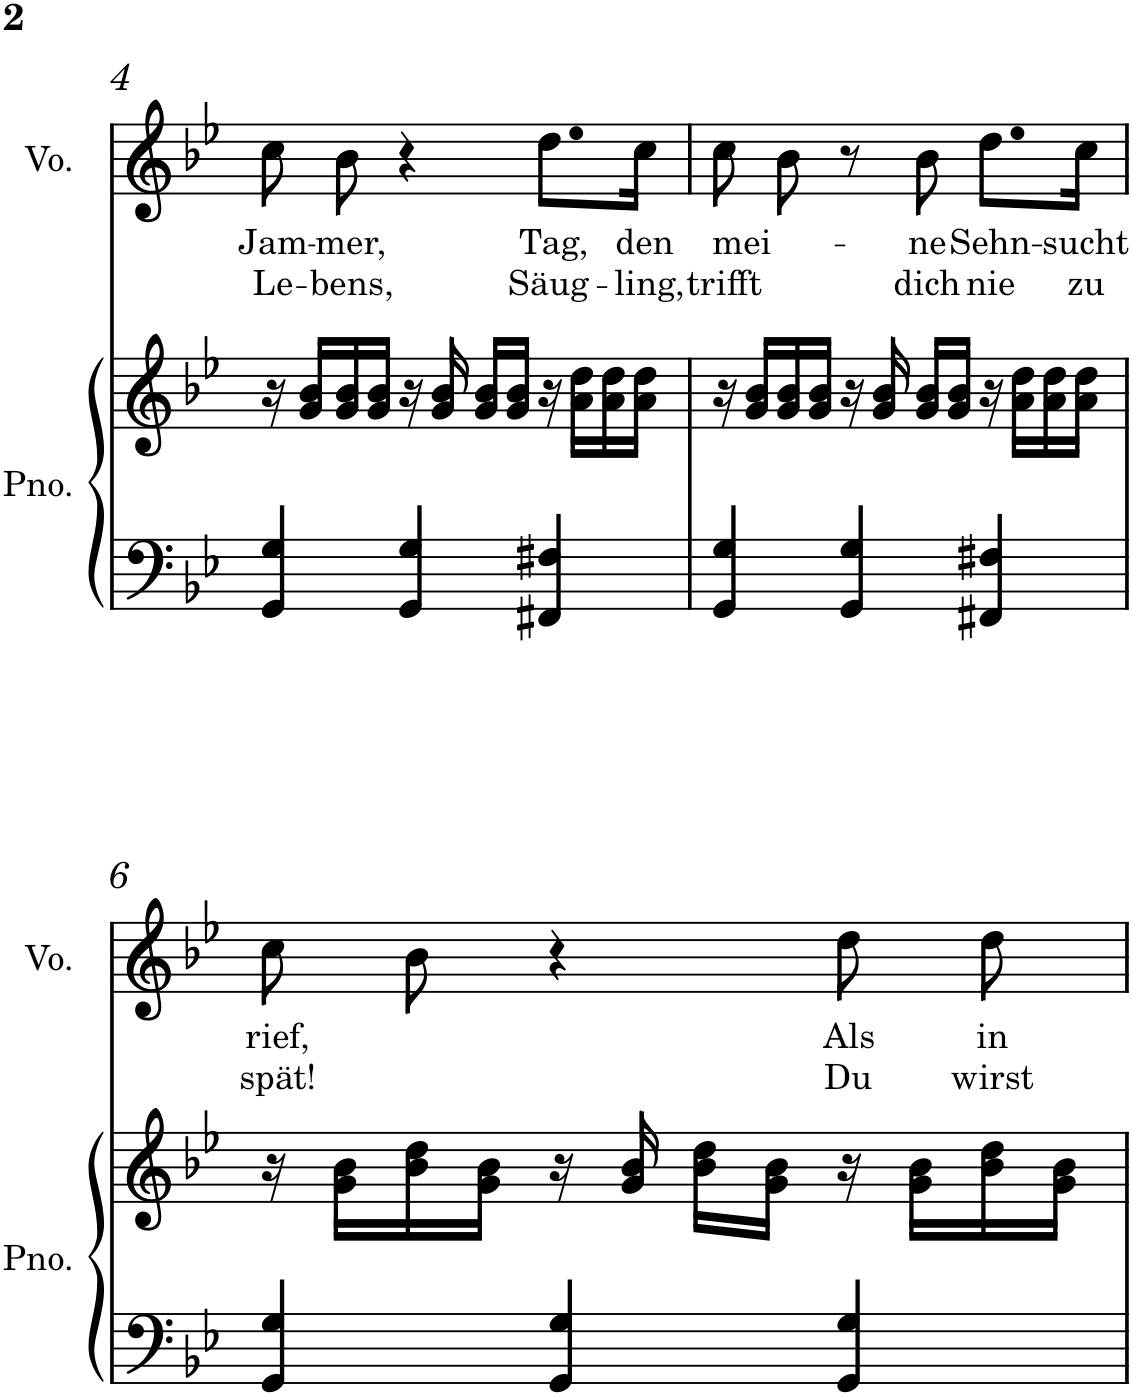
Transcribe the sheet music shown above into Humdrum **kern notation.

**kern	**kern	**kern	**text	**text
*part2	*part2	*part1	*part1	*part1
*staff3	*staff2	*staff1	*staff1	*staff1
*I"Piano	*	*I"Voice	*	*
*I'Pno.	*	*I'Vo.	*	*
!!LO:PB:g=z
*clefF4	*clefG2	*clefG2	*	*
*k[b-e-]	*k[b-e-]	*k[b-e-]	*	*
*M6/8	*M6/8	*M6/8	*	*
=4	=4	=4	=4	=4
!	!	!	!LO:LY:b	!LO:LY:b
4GG/ 4G/	16r	8cc\	Jam-	Le-
.	16g/ 16b-/LL	.	.	.
!	!	!	!LO:LY:b	!LO:LY:b
.	16g/ 16b-/	8b-\	-mer,	-bens,
.	16g/ 16b-/JJ	.	.	.
4GG/ 4G/	16r	4r	.	.
.	16g/ 16b-/	.	.	.
.	16g/ 16b-/LL	.	.	.
.	16g/ 16b-/JJ	.	.	.
!	!	!	!LO:LY:b	!LO:LY:b
4FF#X/ 4F#X/	16r	8.dd\L	Tag,	Säug-
.	16a\ 16dd\LL	.	.	.
.	16a\ 16dd\	.	.	.
!	!	!	!LO:LY:b	!LO:LY:b
.	16a\ 16dd\JJ	16cc\Jk	den	-ling,
=5	=5	=5	=5	=5
!	!	!	!LO:LY:b	!LO:LY:b
4GG/ 4G/	16r	8cc\	mei-	trifft
.	16g/ 16b-/LL	.	.	.
.	16g/ 16b-/	8b-\	.	.
.	16g/ 16b-/JJ	.	.	.
4GG/ 4G/	16r	8r	.	.
.	16g/ 16b-/	.	.	.
!	!	!	!LO:LY:b	!LO:LY:b
.	16g/ 16b-/LL	8b-\	-ne	dich
.	16g/ 16b-/JJ	.	.	.
!	!	!	!LO:LY:b	!LO:LY:b
4FF#X/ 4F#X/	16r	8.dd\L	Sehn-	nie
.	16a\ 16dd\LL	.	.	.
.	16a\ 16dd\	.	.	.
!	!	!	!LO:LY:b	!LO:LY:b
.	16a\ 16dd\JJ	16cc\Jk	-sucht	zu
!!LO:LB:g=z
=6	=6	=6	=6	=6
!	!	!	!LO:LY:b	!LO:LY:b
4GG/ 4G/	16r	8cc\	rief,	spät!
.	16g\ 16b-\LL	.	.	.
.	16b-\ 16dd\	8b-\	.	.
.	16g\ 16b-\JJ	.	.	.
4GG/ 4G/	16r	4r	.	.
.	16g/ 16b-/	.	.	.
.	16b-\ 16dd\LL	.	.	.
.	16g\ 16b-\JJ	.	.	.
!	!	!	!LO:LY:b	!LO:LY:b
4GG/ 4G/	16r	8dd\	Als	Du
.	16g\ 16b-\LL	.	.	.
!	!	!	!LO:LY:b	!LO:LY:b
.	16b-\ 16dd\	8dd\	in	wirst
.	16g\ 16b-\JJ	.	.	.
=	=	=	=	=
*-	*-	*-	*-	*-
